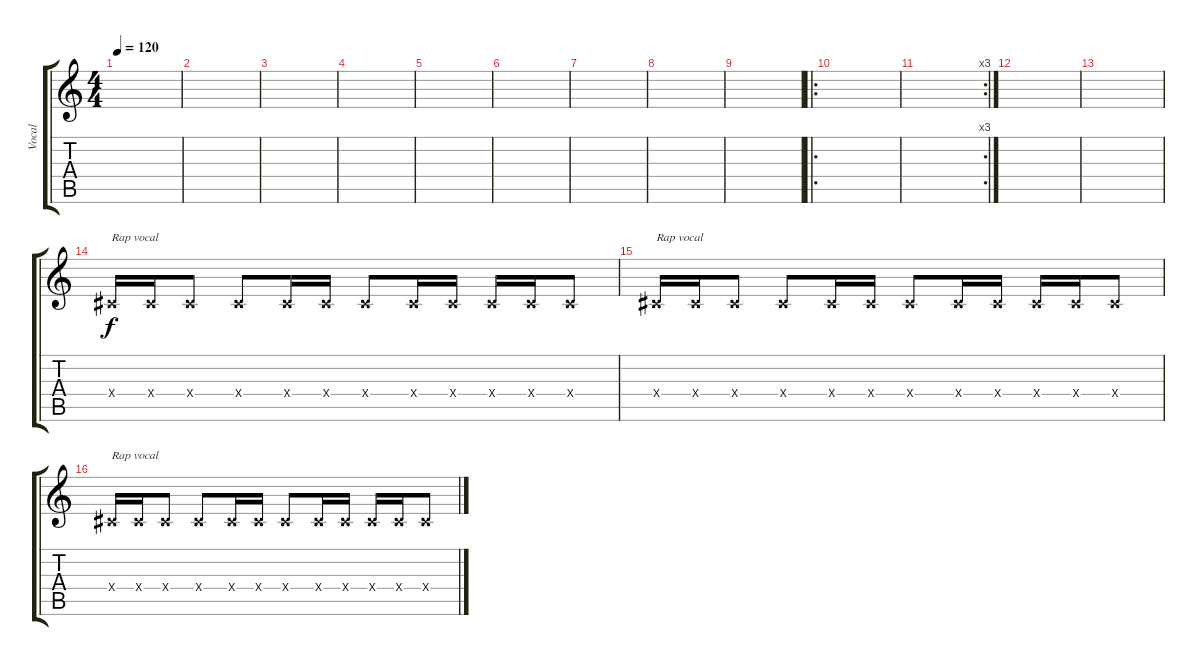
\track ("Vocal" "Vocal") {instrument distortionguitar}
\staff {score tabs}
\tuning (Eb4 Bb3 Gb3 Db3 Ab2 Eb2) {hide}
\ts (4 4)
\tempo 120
\clef g2
\ks c
|
|
|
|
|
|
|
|
|
\ro
|
\rc 3
|
|
|
0.4{x}.16{txt "Rap vocal"} 0.4{x}.16 0.4{x}.8 0.4{x}.8 0.4{x}.16 0.4{x}.16 0.4{x}.8 0.4{x}.16 0.4{x}.16 0.4{x}.16 0.4{x}.16 0.4{x}.8 |
0.4{x}.16{txt "Rap vocal"} 0.4{x}.16 0.4{x}.8 0.4{x}.8 0.4{x}.16 0.4{x}.16 0.4{x}.8 0.4{x}.16 0.4{x}.16 0.4{x}.16 0.4{x}.16 0.4{x}.8 |
0.4{x}.16{txt "Rap vocal"} 0.4{x}.16 0.4{x}.8 0.4{x}.8 0.4{x}.16 0.4{x}.16 0.4{x}.8 0.4{x}.16 0.4{x}.16 0.4{x}.16 0.4{x}.16 0.4{x}.8
